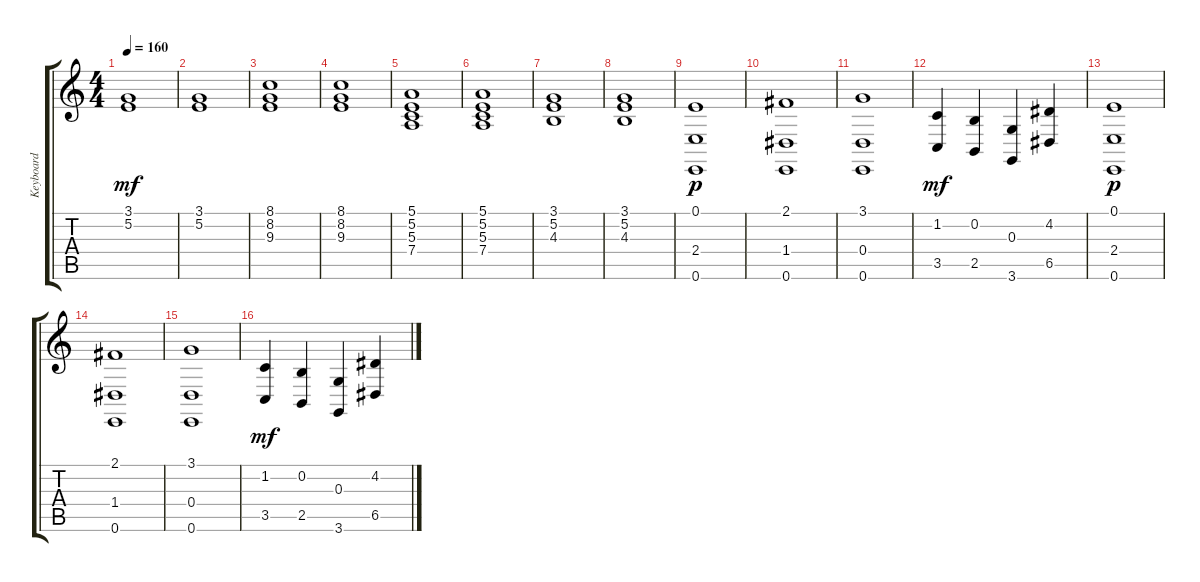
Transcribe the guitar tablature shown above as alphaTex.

\track ("Keyboard" "Keyboard") {instrument choiraahs}
\staff {score tabs}
\tuning (E4 B3 G3 D3 A2 E2) {hide}
\ts (4 4)
\tempo 160
\clef g2
\ks c
(3.1 5.2).1{dy mf} |
(3.1 5.2).1 |
(8.1 8.2 9.3).1 |
(8.1 8.2 9.3).1 |
(5.1 5.2 5.3 7.4).1 |
(5.1 5.2 5.3 7.4).1 |
(3.1 5.2 4.3).1 |
(3.1 5.2 4.3).1 |
(0.1 2.4 0.6).1{dy p} |
(2.1 1.4 0.6).1 |
(3.1 0.4 0.6).1 |
(1.2 3.5).4{dy mf} (0.2 2.5).4 (0.3 3.6).4 (4.2 6.5).4 |
(0.1 2.4 0.6).1{dy p} |
(2.1 1.4 0.6).1 |
(3.1 0.4 0.6).1 |
(1.2 3.5).4{dy mf} (0.2 2.5).4 (0.3 3.6).4 (4.2 6.5).4
